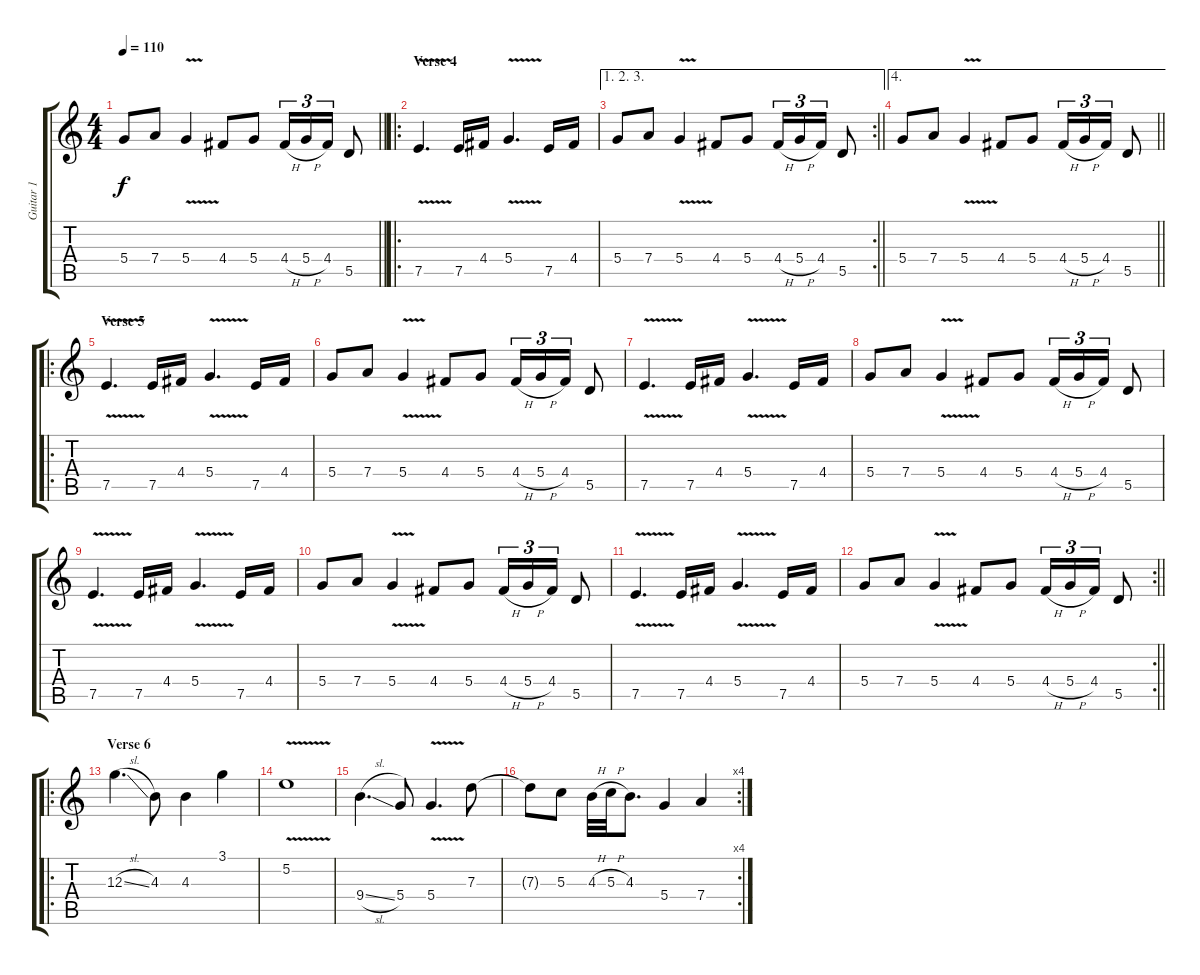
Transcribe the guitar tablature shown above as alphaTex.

\track ("Guitar 1" "Guitar 1") {instrument distortionguitar}
\staff {score tabs}
\tuning (E4 B3 G3 D3 A2 E2) {hide}
\ts (4 4)
\tempo 110
\clef g2
\barLineRight lightlight
\ks c
5.4.8{dy f} 7.4.8 5.4{v}.4 4.4.8 5.4.8 4.4{h}.16{tu (3 2)} 5.4{h}.16{tu (3 2)} 4.4.16{tu (3 2)} 5.5.8 |
\ro
\section ("" "Verse 4")
7.5{v}.4{d} 7.5.16 4.4.16 5.4{v}.4{d} 7.5.16 4.4.16 |
\ae (1 2 3)
\rc 2
\barLineRight lightlight
5.4.8 7.4.8 5.4{v}.4 4.4.8 5.4.8 4.4{h}.16{tu (3 2)} 5.4{h}.16{tu (3 2)} 4.4.16{tu (3 2)} 5.5.8 |
\ae 4
\barLineRight lightlight
5.4.8 7.4.8 5.4{v}.4 4.4.8 5.4.8 4.4{h}.16{tu (3 2)} 5.4{h}.16{tu (3 2)} 4.4.16{tu (3 2)} 5.5.8 |
\ro
\section ("" "Verse 5")
7.5{v}.4{d} 7.5.16 4.4.16 5.4{v}.4{d} 7.5.16 4.4.16 |
5.4.8 7.4.8 5.4{v}.4 4.4.8 5.4.8 4.4{h}.16{tu (3 2)} 5.4{h}.16{tu (3 2)} 4.4.16{tu (3 2)} 5.5.8 |
7.5{v}.4{d} 7.5.16 4.4.16 5.4{v}.4{d} 7.5.16 4.4.16 |
5.4.8 7.4.8 5.4{v}.4 4.4.8 5.4.8 4.4{h}.16{tu (3 2)} 5.4{h}.16{tu (3 2)} 4.4.16{tu (3 2)} 5.5.8 |
7.5{v}.4{d} 7.5.16 4.4.16 5.4{v}.4{d} 7.5.16 4.4.16 |
5.4.8 7.4.8 5.4{v}.4 4.4.8 5.4.8 4.4{h}.16{tu (3 2)} 5.4{h}.16{tu (3 2)} 4.4.16{tu (3 2)} 5.5.8 |
7.5{v}.4{d} 7.5.16 4.4.16 5.4{v}.4{d} 7.5.16 4.4.16 |
\rc 2
\barLineRight lightlight
5.4.8 7.4.8 5.4{v}.4 4.4.8 5.4.8 4.4{h}.16{tu (3 2)} 5.4{h}.16{tu (3 2)} 4.4.16{tu (3 2)} 5.5.8 |
\ro
\section ("" "Verse 6")
12.3{sl}.4{d} 4.3.8 4.3.4 3.1.4 |
5.2{v}.1 |
9.4{sl}.4{d} 5.4.8 5.4{v}.4{d} 7.3.8 |
\rc 4
7.3{t}.8 5.3.8 4.3{h}.32 5.3{h}.32 4.3.8{d} 5.4.4 7.4.4
